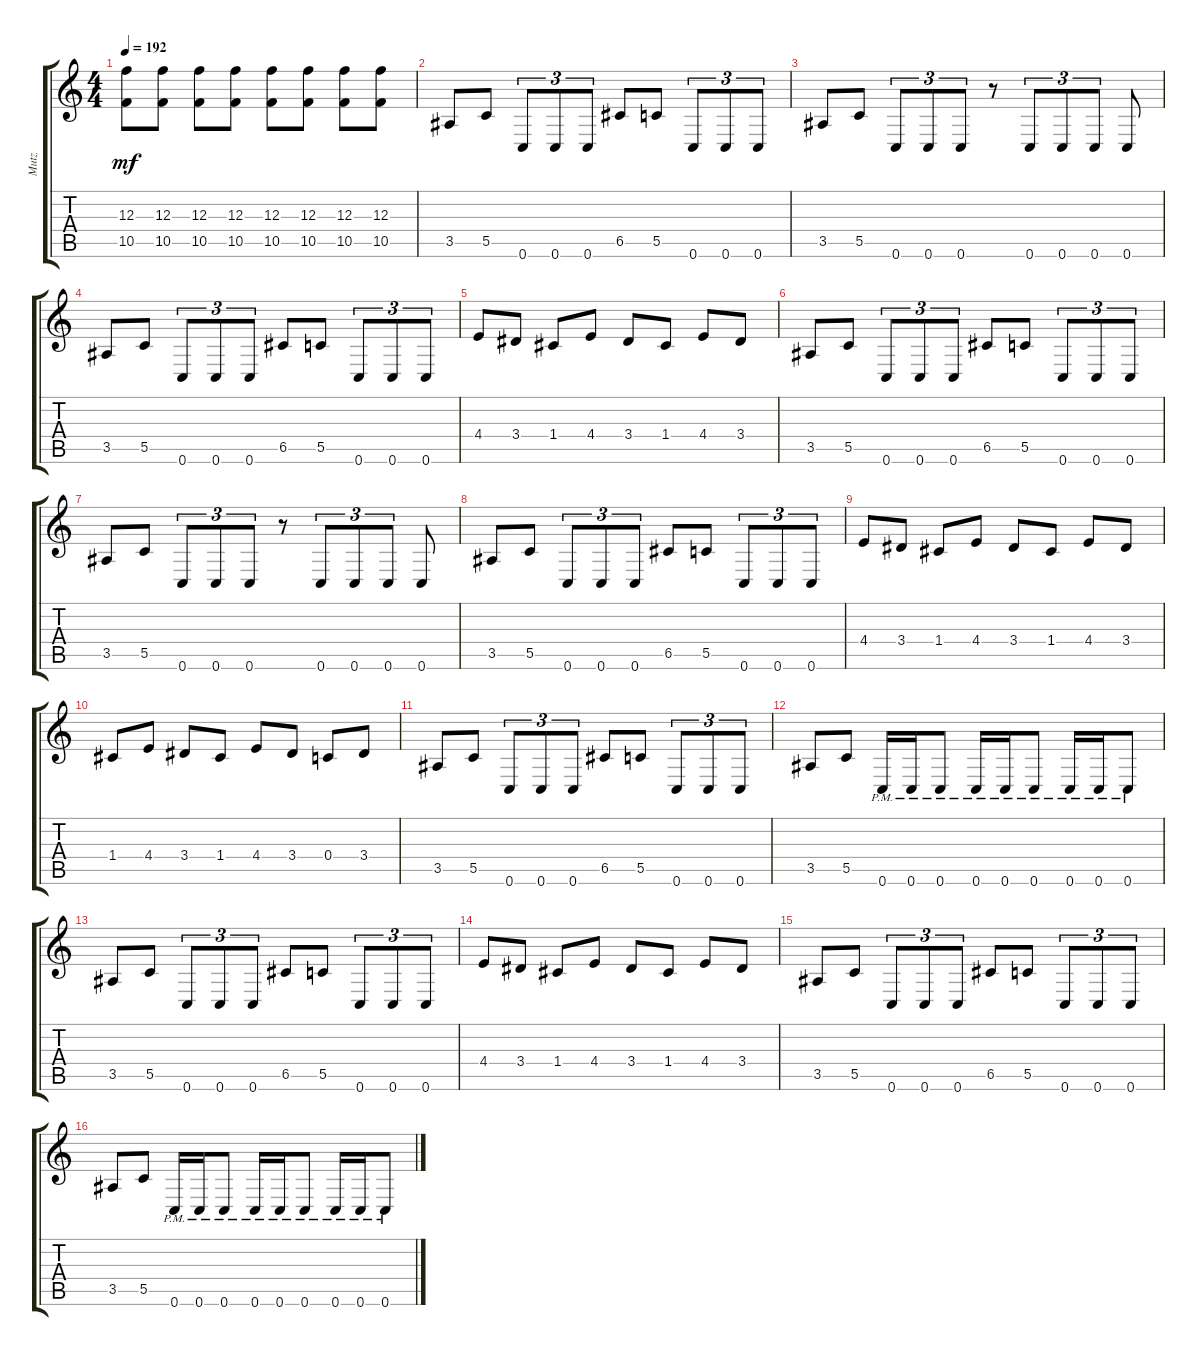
\track ("Mutz" "Mutz") {instrument distortionguitar}
\staff {score tabs}
\tuning (D4 A3 F3 C3 G2 C2) {hide}
\ts (4 4)
\tempo 192
\clef g2
\ks c
(12.3 10.5).8{dy mf} (12.3 10.5).8 (12.3 10.5).8 (12.3 10.5).8 (12.3 10.5).8 (12.3 10.5).8 (12.3 10.5).8 (12.3 10.5).8 |
3.5.8 5.5.8 0.6.8{tu (3 2)} 0.6.8{tu (3 2)} 0.6.8{tu (3 2)} 6.5.8 5.5.8 0.6.8{tu (3 2)} 0.6.8{tu (3 2)} 0.6.8{tu (3 2)} |
3.5.8 5.5.8 0.6.8{tu (3 2)} 0.6.8{tu (3 2)} 0.6.8{tu (3 2)} r.8 0.6.8{tu (3 2)} 0.6.8{tu (3 2)} 0.6.8{tu (3 2)} 0.6.8 |
3.5.8 5.5.8 0.6.8{tu (3 2)} 0.6.8{tu (3 2)} 0.6.8{tu (3 2)} 6.5.8 5.5.8 0.6.8{tu (3 2)} 0.6.8{tu (3 2)} 0.6.8{tu (3 2)} |
4.4.8 3.4.8 1.4.8 4.4.8 3.4.8 1.4.8 4.4.8 3.4.8 |
3.5.8 5.5.8 0.6.8{tu (3 2)} 0.6.8{tu (3 2)} 0.6.8{tu (3 2)} 6.5.8 5.5.8 0.6.8{tu (3 2)} 0.6.8{tu (3 2)} 0.6.8{tu (3 2)} |
3.5.8 5.5.8 0.6.8{tu (3 2)} 0.6.8{tu (3 2)} 0.6.8{tu (3 2)} r.8 0.6.8{tu (3 2)} 0.6.8{tu (3 2)} 0.6.8{tu (3 2)} 0.6.8 |
3.5.8 5.5.8 0.6.8{tu (3 2)} 0.6.8{tu (3 2)} 0.6.8{tu (3 2)} 6.5.8 5.5.8 0.6.8{tu (3 2)} 0.6.8{tu (3 2)} 0.6.8{tu (3 2)} |
4.4.8 3.4.8 1.4.8 4.4.8 3.4.8 1.4.8 4.4.8 3.4.8 |
1.4.8 4.4.8 3.4.8 1.4.8 4.4.8 3.4.8 0.4.8 3.4.8 |
3.5.8 5.5.8 0.6.8{tu (3 2)} 0.6.8{tu (3 2)} 0.6.8{tu (3 2)} 6.5.8 5.5.8 0.6.8{tu (3 2)} 0.6.8{tu (3 2)} 0.6.8{tu (3 2)} |
3.5.8 5.5.8 0.6{pm}.16 0.6{pm}.16 0.6{pm}.8 0.6{pm}.16 0.6{pm}.16 0.6{pm}.8 0.6{pm}.16 0.6{pm}.16 0.6{pm}.8 |
3.5.8 5.5.8 0.6.8{tu (3 2)} 0.6.8{tu (3 2)} 0.6.8{tu (3 2)} 6.5.8 5.5.8 0.6.8{tu (3 2)} 0.6.8{tu (3 2)} 0.6.8{tu (3 2)} |
4.4.8 3.4.8 1.4.8 4.4.8 3.4.8 1.4.8 4.4.8 3.4.8 |
3.5.8 5.5.8 0.6.8{tu (3 2)} 0.6.8{tu (3 2)} 0.6.8{tu (3 2)} 6.5.8 5.5.8 0.6.8{tu (3 2)} 0.6.8{tu (3 2)} 0.6.8{tu (3 2)} |
3.5.8 5.5.8 0.6{pm}.16 0.6{pm}.16 0.6{pm}.8 0.6{pm}.16 0.6{pm}.16 0.6{pm}.8 0.6{pm}.16 0.6{pm}.16 0.6{pm}.8
